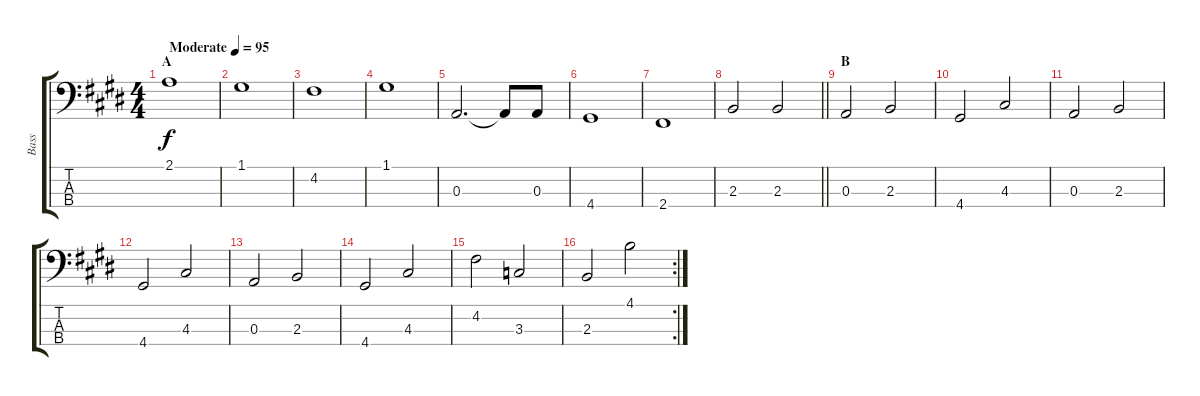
\track ("Bass" "Bass") {instrument electricbassfinger}
\staff {score tabs}
\tuning (G2 D2 A1 E1) {hide}
\ts (4 4)
\section ("" "A")
\tempo (95 "Moderate")
\clef f4
\ks e
2.1.1{dy f instrument electricbassfinger} |
1.1.1 |
4.2.1 |
1.1.1 |
0.3.2{d} 0.3{t}.8 0.3.8 |
4.4.1 |
2.4.1 |
\barLineRight lightlight
2.3.2 2.3.2 |
\section ("" "B")
0.3.2 2.3.2 |
4.4.2 4.3.2 |
0.3.2 2.3.2 |
4.4.2 4.3.2 |
0.3.2 2.3.2 |
4.4.2 4.3.2 |
4.2.2 3.3.2 |
\rc 2
2.3.2 4.1.2
